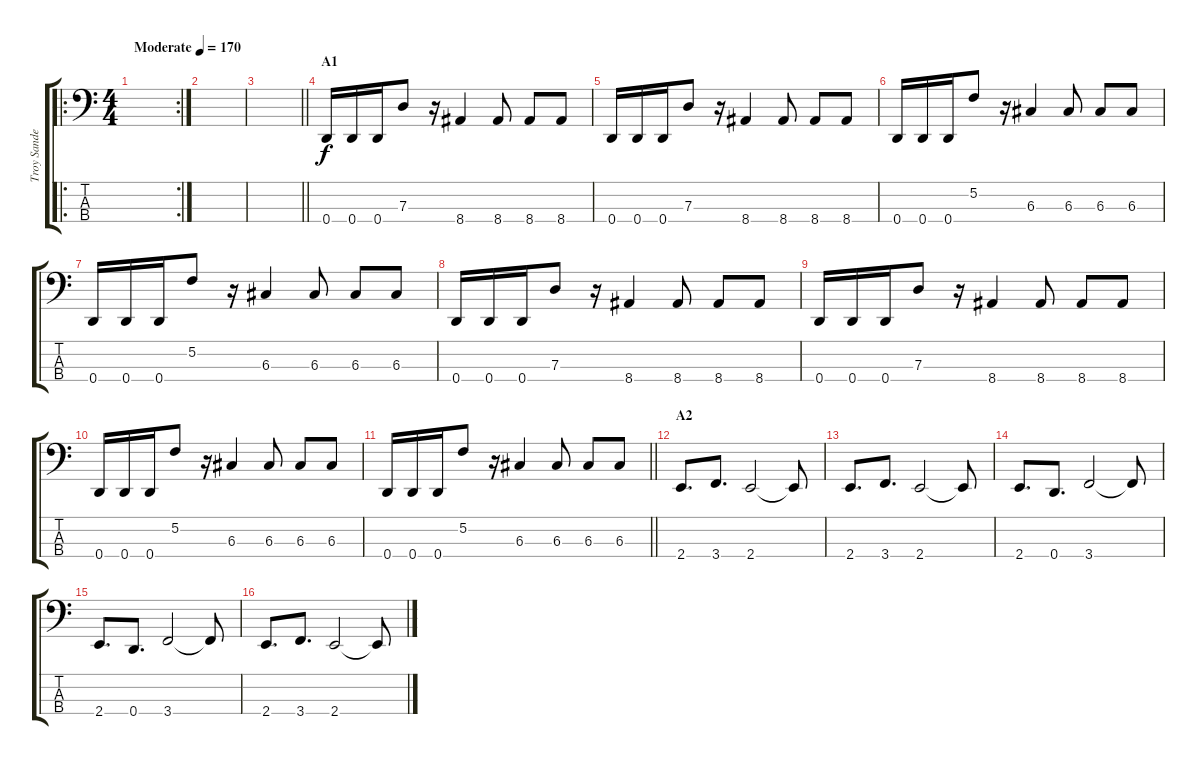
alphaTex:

\track ("Troy Sanders" "Troy Sande") {instrument electricbassfinger}
\staff {score tabs}
\tuning (F2 C2 G1 D1) {hide}
\ro
\rc 2
\ts (4 4)
\tempo (170 "Moderate")
\clef f4
\ks c
|
|
\barLineRight lightlight
|
\section ("" "A1")
0.4.16 0.4.16 0.4.16 7.3.8 r.16 8.4.4 8.4.8 8.4.8 8.4.8 |
0.4.16 0.4.16 0.4.16 7.3.8 r.16 8.4.4 8.4.8 8.4.8 8.4.8 |
0.4.16 0.4.16 0.4.16 5.2.8 r.16 6.3.4 6.3.8 6.3.8 6.3.8 |
0.4.16 0.4.16 0.4.16 5.2.8 r.16 6.3.4 6.3.8 6.3.8 6.3.8 |
0.4.16 0.4.16 0.4.16 7.3.8 r.16 8.4.4 8.4.8 8.4.8 8.4.8 |
0.4.16 0.4.16 0.4.16 7.3.8 r.16 8.4.4 8.4.8 8.4.8 8.4.8 |
0.4.16 0.4.16 0.4.16 5.2.8 r.16 6.3.4 6.3.8 6.3.8 6.3.8 |
\barLineRight lightlight
0.4.16 0.4.16 0.4.16 5.2.8 r.16 6.3.4 6.3.8 6.3.8 6.3.8 |
\section ("" "A2")
2.4.8{d} 3.4.8{d} 2.4.2 2.4{t}.8 |
2.4.8{d} 3.4.8{d} 2.4.2 2.4{t}.8 |
2.4.8{d} 0.4.8{d} 3.4.2 3.4{t}.8 |
2.4.8{d} 0.4.8{d} 3.4.2 3.4{t}.8 |
2.4.8{d} 3.4.8{d} 2.4.2 2.4{t}.8
